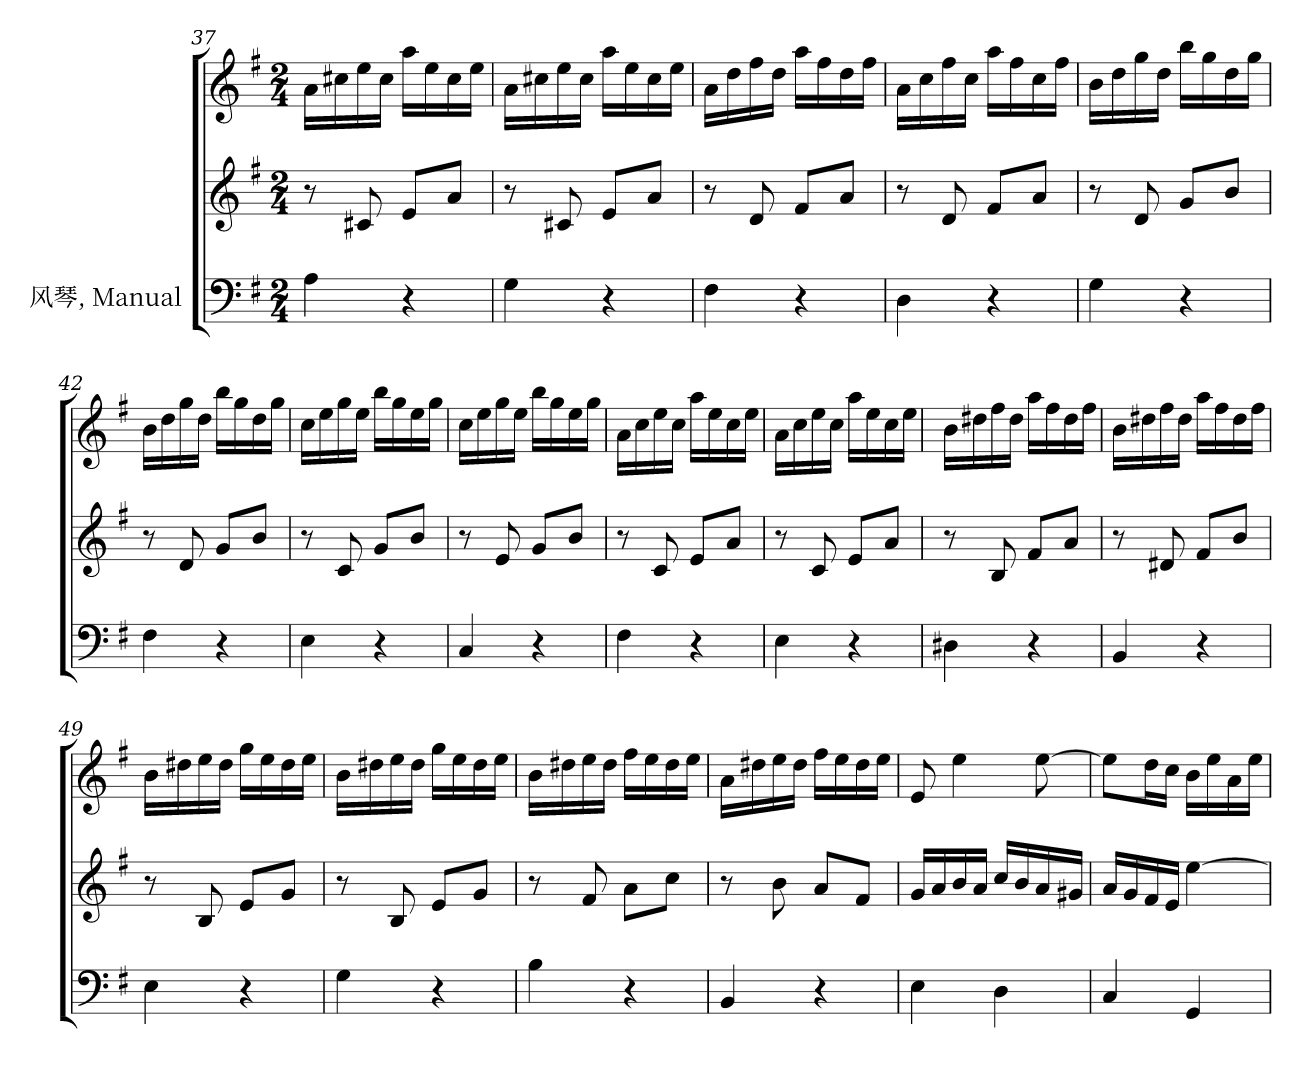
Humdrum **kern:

**kern	**kern	**kern
*part1	*part1	*part1
*staff3	*staff2	*staff1
*I"风琴, Manual	*	*
!!LO:LB:g=z
*clefF4	*clefG2	*clefG2
*k[f#]	*k[f#]	*k[f#]
*M2/4	*M2/4	*M2/4
=37	=37	=37
4A\	8r	16a\LL
.	.	16cc#X\
.	8c#X/	16ee\
.	.	16cc#\JJ
4r	8e/L	16aa\LL
.	.	16ee\
.	8a/J	16cc#\
.	.	16ee\JJ
=38	=38	=38
4G\	8r	16a\LL
.	.	16cc#X\
.	8c#X/	16ee\
.	.	16cc#\JJ
4r	8e/L	16aa\LL
.	.	16ee\
.	8a/J	16cc#\
.	.	16ee\JJ
=39	=39	=39
4F#\	8r	16a\LL
.	.	16dd\
.	8d/	16ff#\
.	.	16dd\JJ
4r	8f#/L	16aa\LL
.	.	16ff#\
.	8a/J	16dd\
.	.	16ff#\JJ
=40	=40	=40
4D\	8r	16a\LL
.	.	16cc\
.	8d/	16ff#\
.	.	16cc\JJ
4r	8f#/L	16aa\LL
.	.	16ff#\
.	8a/J	16cc\
.	.	16ff#\JJ
=41	=41	=41
4G\	8r	16b\LL
.	.	16dd\
.	8d/	16gg\
.	.	16dd\JJ
4r	8g/L	16bb\LL
.	.	16gg\
.	8b/J	16dd\
.	.	16gg\JJ
!!LO:PB:g=z
=42	=42	=42
4F#\	8r	16b\LL
.	.	16dd\
.	8d/	16gg\
.	.	16dd\JJ
4r	8g/L	16bb\LL
.	.	16gg\
.	8b/J	16dd\
.	.	16gg\JJ
=43	=43	=43
4E\	8r	16cc\LL
.	.	16ee\
.	8c/	16gg\
.	.	16ee\JJ
4r	8g/L	16bb\LL
.	.	16gg\
.	8b/J	16ee\
.	.	16gg\JJ
=44	=44	=44
4C/	8r	16cc\LL
.	.	16ee\
.	8e/	16gg\
.	.	16ee\JJ
4r	8g/L	16bb\LL
.	.	16gg\
.	8b/J	16ee\
.	.	16gg\JJ
=45	=45	=45
4F#\	8r	16a\LL
.	.	16cc\
.	8c/	16ee\
.	.	16cc\JJ
4r	8e/L	16aa\LL
.	.	16ee\
.	8a/J	16cc\
.	.	16ee\JJ
=46	=46	=46
4E\	8r	16a\LL
.	.	16cc\
.	8c/	16ee\
.	.	16cc\JJ
4r	8e/L	16aa\LL
.	.	16ee\
.	8a/J	16cc\
.	.	16ee\JJ
!!LO:LB:g=z
=47	=47	=47
4D#X\	8r	16b\LL
.	.	16dd#X\
.	8B/	16ff#\
.	.	16dd#\JJ
4r	8f#/L	16aa\LL
.	.	16ff#\
.	8a/J	16dd#\
.	.	16ff#\JJ
=48	=48	=48
4BB/	8r	16b\LL
.	.	16dd#X\
.	8d#X/	16ff#\
.	.	16dd#\JJ
4r	8f#/L	16aa\LL
.	.	16ff#\
.	8b/J	16dd#\
.	.	16ff#\JJ
=49	=49	=49
4E\	8r	16b\LL
.	.	16dd#X\
.	8B/	16ee\
.	.	16dd#\JJ
4r	8e/L	16gg\LL
.	.	16ee\
.	8g/J	16dd#\
.	.	16ee\JJ
=50	=50	=50
4G\	8r	16b\LL
.	.	16dd#X\
.	8B/	16ee\
.	.	16dd#\JJ
4r	8e/L	16gg\LL
.	.	16ee\
.	8g/J	16dd#\
.	.	16ee\JJ
!!LO:LB:g=z
=51	=51	=51
4B\	8r	16b\LL
.	.	16dd#X\
.	8f#/	16ee\
.	.	16dd#\JJ
4r	8a\L	16ff#\LL
.	.	16ee\
.	8cc\J	16dd#\
.	.	16ee\JJ
=52	=52	=52
4BB/	8r	16a\LL
.	.	16dd#X\
.	8b\	16ee\
.	.	16dd#\JJ
4r	8a/L	16ff#\LL
.	.	16ee\
.	8f#/J	16dd#\
.	.	16ee\JJ
=53	=53	=53
4E\	16g/LL	8e/
.	16a/	.
.	16b/	4ee\
.	16a/JJ	.
4D\	16cc/LL	.
.	16b/	.
.	16a/	[8ee\
.	16g#X/JJ	.
=54	=54	=54
4C/	16a/LL	8ee\L]
.	16g/	.
.	16f#/	16dd\L
.	16e/JJ	16cc\JJ
4GG/	[4ee\	16b\LL
.	.	16ee\
.	.	16a\
.	.	16ee\JJ
=	=	=
*-	*-	*-
